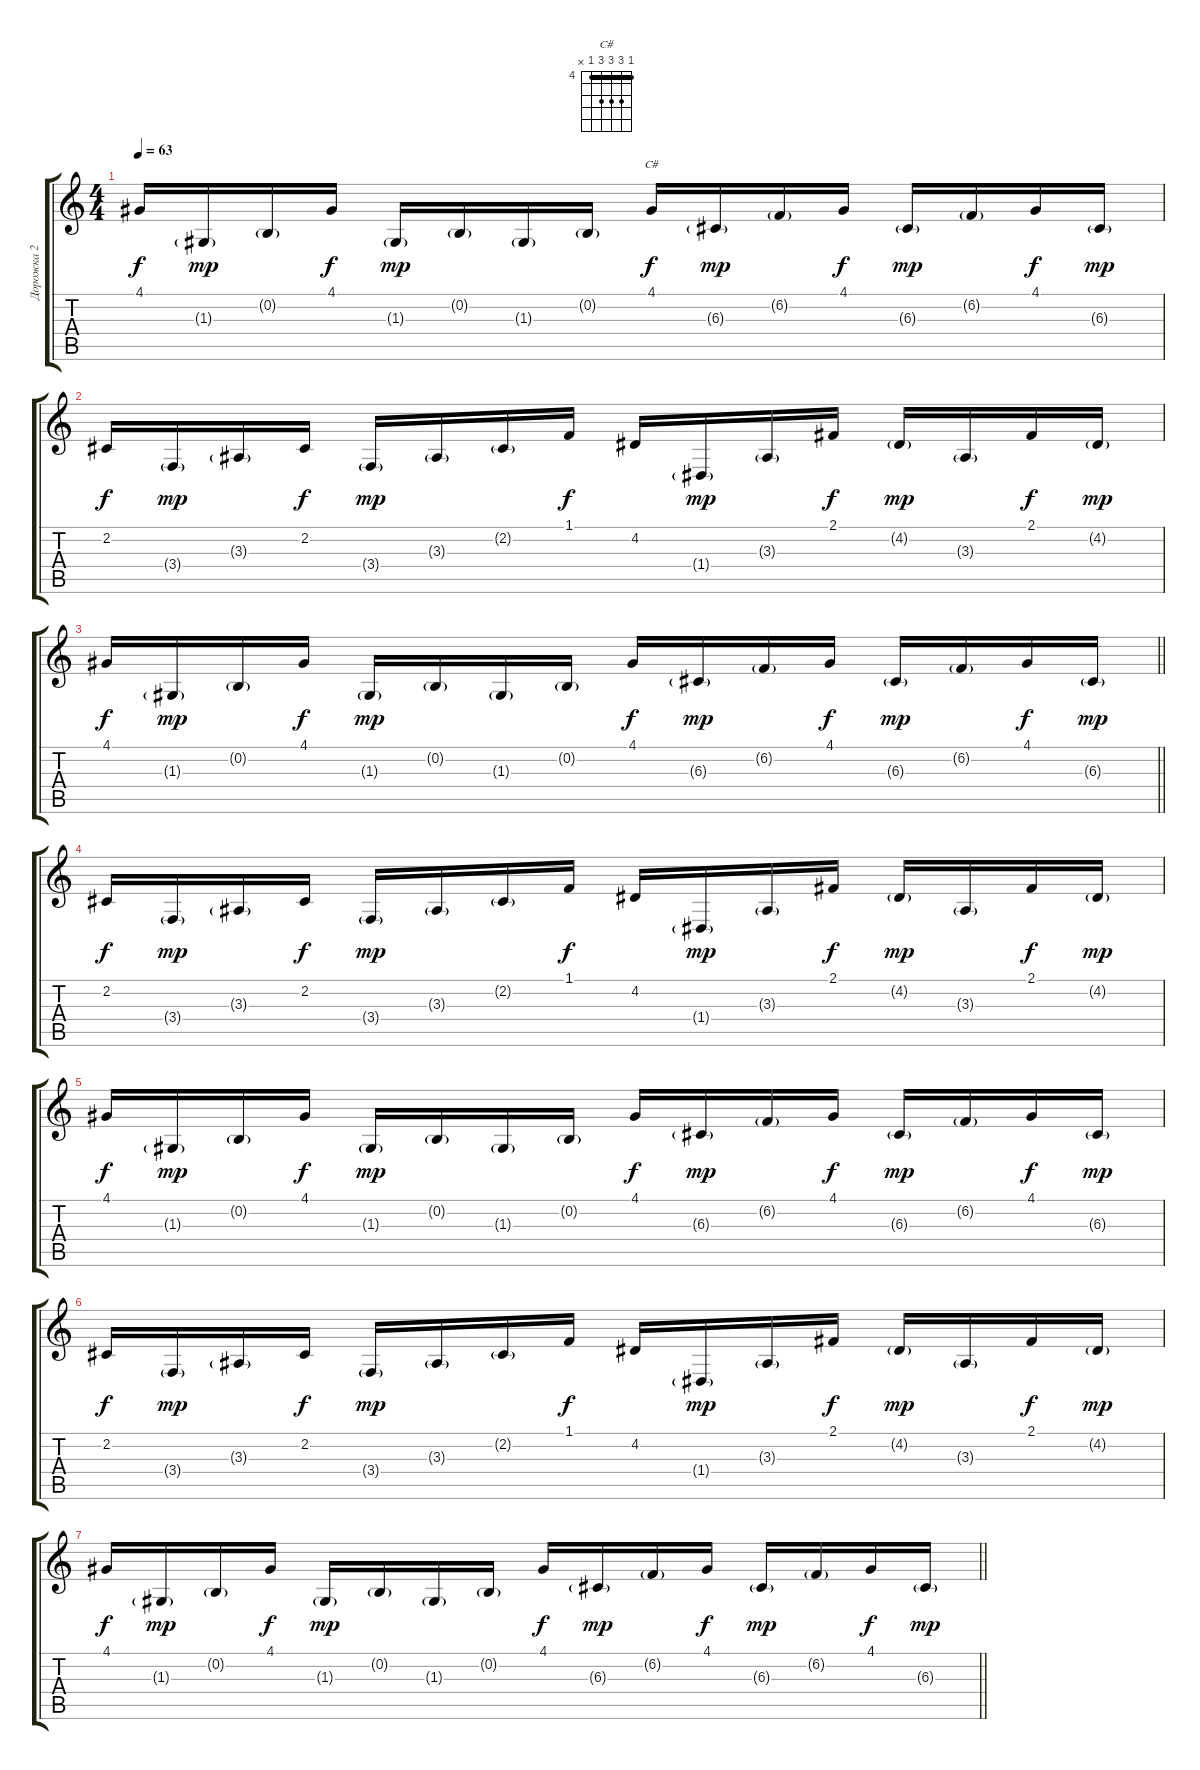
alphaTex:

\track ("Дорожка 2" "Дорожка 2") {instrument fx5brightness}
\staff {score tabs}
\tuning (E4 B3 G3 D3 A2 E2) {hide}
\chord ("C#" 4 6 6 6 4 x) {firstfret 4 barre 4}
\ts (4 4)
\tempo 63
\clef g2
\ks c
4.1.16{dy f} 1.3{g}.16{dy mp} 0.2{g}.16 4.1.16{dy f} 1.3{g}.16{dy mp} 0.2{g}.16 1.3{g}.16 0.2{g}.16 4.1.16{ch "C#" dy f} 6.3{g}.16{dy mp} 6.2{g}.16 4.1.16{dy f} 6.3{g}.16{dy mp} 6.2{g}.16 4.1.16{dy f} 6.3{g}.16{dy mp} |
2.2.16{dy f} 3.4{g}.16{dy mp} 3.3{g}.16 2.2.16{dy f} 3.4{g}.16{dy mp} 3.3{g}.16 2.2{g}.16 1.1.16{dy f} 4.2.16 1.4{g}.16{dy mp} 3.3{g}.16 2.1.16{dy f} 4.2{g}.16{dy mp} 3.3{g}.16 2.1.16{dy f} 4.2{g}.16{dy mp} |
\barLineRight lightlight
4.1.16{dy f} 1.3{g}.16{dy mp} 0.2{g}.16 4.1.16{dy f} 1.3{g}.16{dy mp} 0.2{g}.16 1.3{g}.16 0.2{g}.16 4.1.16{dy f} 6.3{g}.16{dy mp} 6.2{g}.16 4.1.16{dy f} 6.3{g}.16{dy mp} 6.2{g}.16 4.1.16{dy f} 6.3{g}.16{dy mp} |
2.2.16{dy f} 3.4{g}.16{dy mp} 3.3{g}.16 2.2.16{dy f} 3.4{g}.16{dy mp} 3.3{g}.16 2.2{g}.16 1.1.16{dy f} 4.2.16 1.4{g}.16{dy mp} 3.3{g}.16 2.1.16{dy f} 4.2{g}.16{dy mp} 3.3{g}.16 2.1.16{dy f} 4.2{g}.16{dy mp} |
4.1.16{dy f} 1.3{g}.16{dy mp} 0.2{g}.16 4.1.16{dy f} 1.3{g}.16{dy mp} 0.2{g}.16 1.3{g}.16 0.2{g}.16 4.1.16{dy f} 6.3{g}.16{dy mp} 6.2{g}.16 4.1.16{dy f} 6.3{g}.16{dy mp} 6.2{g}.16 4.1.16{dy f} 6.3{g}.16{dy mp} |
2.2.16{dy f} 3.4{g}.16{dy mp} 3.3{g}.16 2.2.16{dy f} 3.4{g}.16{dy mp} 3.3{g}.16 2.2{g}.16 1.1.16{dy f} 4.2.16 1.4{g}.16{dy mp} 3.3{g}.16 2.1.16{dy f} 4.2{g}.16{dy mp} 3.3{g}.16 2.1.16{dy f} 4.2{g}.16{dy mp} |
\barLineRight lightlight
4.1.16{dy f} 1.3{g}.16{dy mp} 0.2{g}.16 4.1.16{dy f} 1.3{g}.16{dy mp} 0.2{g}.16 1.3{g}.16 0.2{g}.16 4.1.16{dy f} 6.3{g}.16{dy mp} 6.2{g}.16 4.1.16{dy f} 6.3{g}.16{dy mp} 6.2{g}.16 4.1.16{dy f} 6.3{g}.16{dy mp}
